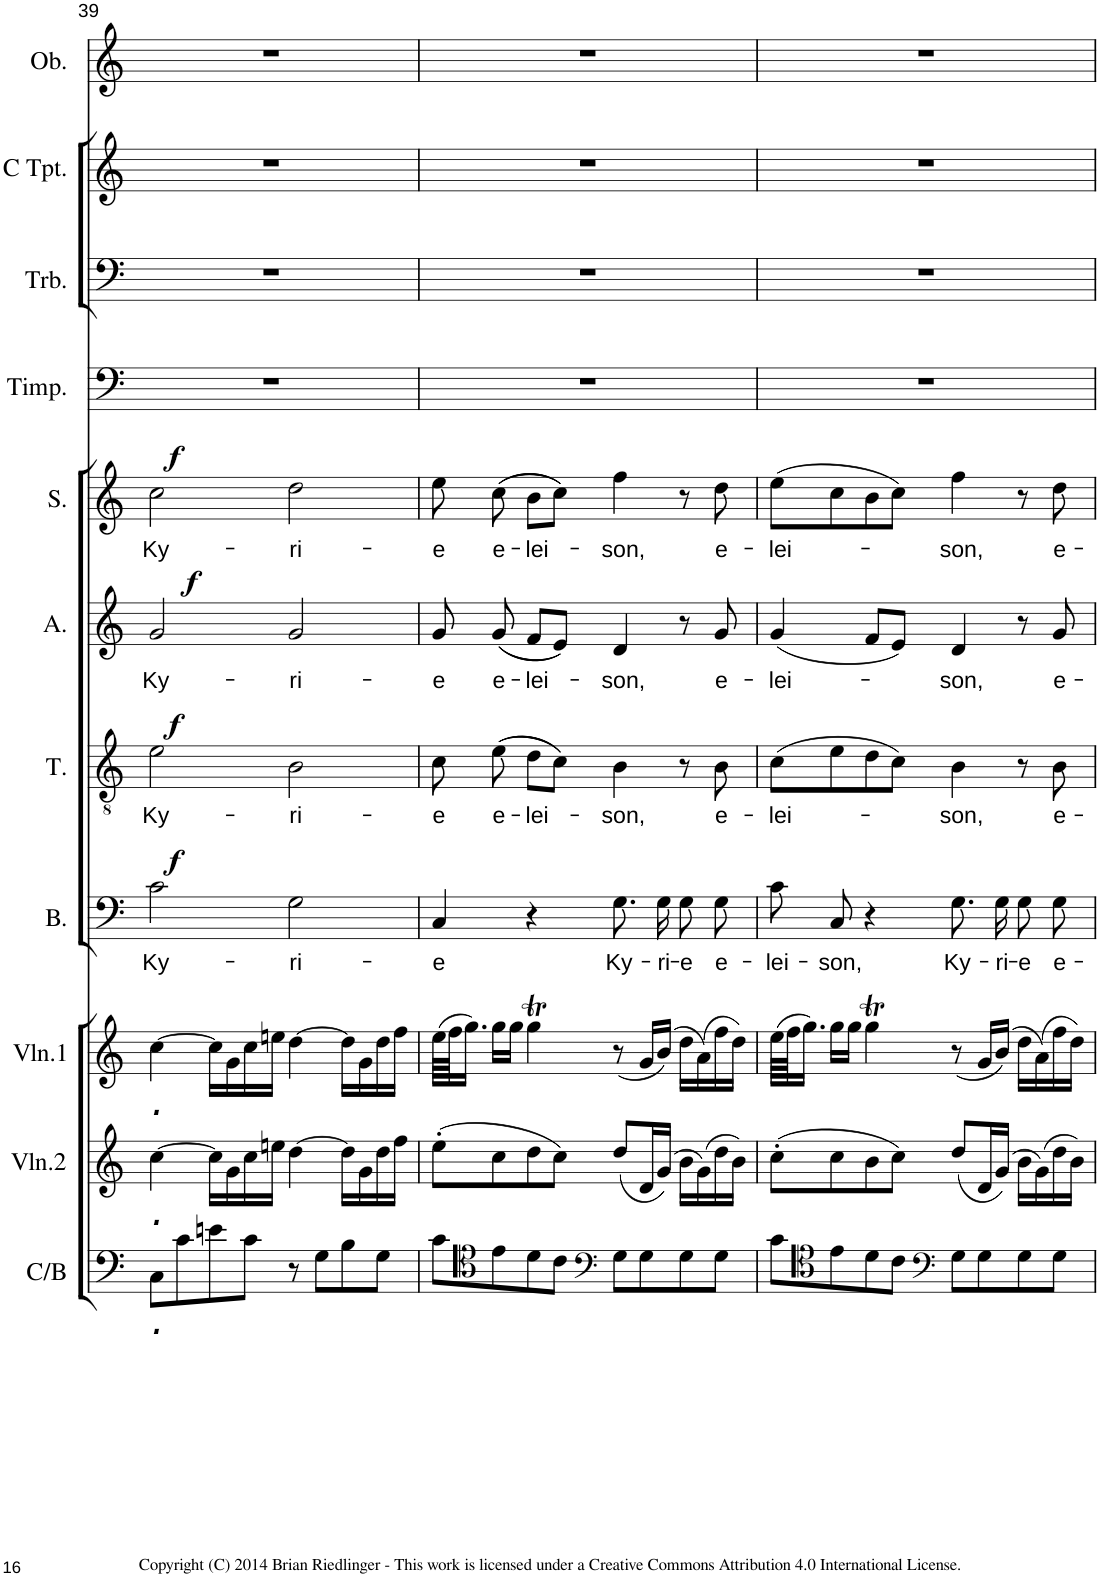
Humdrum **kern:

**kern	**dynam	**kern	**dynam	**kern	**dynam	**kern	**text	**dynam	**kern	**text	**dynam	**kern	**text	**dynam	**kern	**text	**dynam	**kern	**kern	**kern	**kern
*part11	*part11	*part10	*part10	*part9	*part9	*part8	*part8	*part8	*part7	*part7	*part7	*part6	*part6	*part6	*part5	*part5	*part5	*part4	*part3	*part2	*part1
*staff11	*staff11	*staff10	*staff10	*staff9	*staff9	*staff8	*staff8	*staff8	*staff7	*staff7	*staff7	*staff6	*staff6	*staff6	*staff5	*staff5	*staff5	*staff4	*staff3	*staff2	*staff1
*I"Cello/Bass	*	*I"Violin 2	*	*I"Violin 1	*	*I"Bass	*	*	*I"Tenor	*	*	*I"Alto	*	*	*I"Soprano	*	*	*I"Timpani	*I"Trombone	*I"C Trumpet	*I"Oboe
*I'C/B	*	*I'Vln.2	*	*I'Vln.1	*	*I'B.	*	*	*I'T.	*	*	*I'A.	*	*	*I'S.	*	*	*I'Timp.	*I'Trb.	*I'C Tpt.	*I'Ob.
!!LO:PB:g=z
*clefF4	*	*clefG2	*	*clefG2	*	*clefF4	*	*	*clefGv2	*	*	*clefG2	*	*	*clefG2	*	*	*clefF4	*clefF4	*clefG2	*clefG2
*k[]	*	*k[]	*	*k[]	*	*k[]	*	*	*k[]	*	*	*k[]	*	*	*k[]	*	*	*k[]	*k[]	*k[]	*k[]
*M4/4	*	*M4/4	*	*M4/4	*	*M4/4	*	*	*M4/4	*	*	*M4/4	*	*	*M4/4	*	*	*M4/4	*M4/4	*M4/4	*M4/4
*met(c)	*	*met(c)	*	*met(c)	*	*met(c)	*	*	*met(c)	*	*	*met(c)	*	*	*met(c)	*	*	*met(c)	*met(c)	*met(c)	*met(c)
=39	=39	=39	=39	=39	=39	=39	=39	=39	=39	=39	=39	=39	=39	=39	=39	=39	=39	=39	=39	=39	=39
!	!LO:DY:b	!	!LO:DY:b	!	!LO:DY:b	!	!LO:LY:b	!LO:DY:a	!	!LO:LY:b	!LO:DY:a	!	!LO:LY:b	!LO:DY:a	!	!LO:LY:b	!LO:DY:a	!	!	!	!
8C\L	other-dynamics	[4cc\	other-dynamics	[4cc\	other-dynamics	2c\	Ky-	f	2e\	Ky-	f	2g/	Ky-	f	2cc\	Ky-	f	1r	1r	1r	1r
8c\	.	.	.	.	.	.	.	.	.	.	.	.	.	.	.	.	.	.	.	.	.
8en\	.	16cc\LL]	.	16cc\LL]	.	.	.	.	.	.	.	.	.	.	.	.	.	.	.	.	.
.	.	16g\	.	16g\	.	.	.	.	.	.	.	.	.	.	.	.	.	.	.	.	.
8c\J	.	16cc\	.	16cc\	.	.	.	.	.	.	.	.	.	.	.	.	.	.	.	.	.
.	.	16een\JJ	.	16een\JJ	.	.	.	.	.	.	.	.	.	.	.	.	.	.	.	.	.
!	!	!	!	!	!	!	!LO:LY:b	!	!	!LO:LY:b	!	!	!LO:LY:b	!	!	!LO:LY:b	!	!	!	!	!
8r	.	[4dd\	.	[4dd\	.	2G\	-ri-	.	2B\	-ri-	.	2g/	-ri-	.	2dd\	-ri-	.	.	.	.	.
8G\L	.	.	.	.	.	.	.	.	.	.	.	.	.	.	.	.	.	.	.	.	.
8B\	.	16dd\LL]	.	16dd\LL]	.	.	.	.	.	.	.	.	.	.	.	.	.	.	.	.	.
.	.	16g\	.	16g\	.	.	.	.	.	.	.	.	.	.	.	.	.	.	.	.	.
8G\J	.	16dd\	.	16dd\	.	.	.	.	.	.	.	.	.	.	.	.	.	.	.	.	.
.	.	16ff\JJ	.	16ff\JJ	.	.	.	.	.	.	.	.	.	.	.	.	.	.	.	.	.
=40	=40	=40	=40	=40	=40	=40	=40	=40	=40	=40	=40	=40	=40	=40	=40	=40	=40	=40	=40	=40	=40
!	!	!	!	!	!	!	!LO:LY:b	!	!	!LO:LY:b	!	!	!LO:LY:b	!	!	!LO:LY:b	!	!	!	!	!
8c\L	.	(8ee'\L	.	(64ee\LLLL	.	4C/	-e	.	8c\	-e	.	8g/	-e	.	8ee\	-e	.	1r	1r	1r	1r
.	.	.	.	64ff\JJ	.	.	.	.	.	.	.	.	.	.	.	.	.	.	.	.	.
.	.	.	.	16.gg\JJ)	.	.	.	.	.	.	.	.	.	.	.	.	.	.	.	.	.
*clefC4	*	*	*	*	*	*	*	*	*	*	*	*	*	*	*	*	*	*	*	*	*
!	!	!	!	!	!	!	!	!	!	!LO:LY:b	!	!	!LO:LY:b	!	!	!LO:LY:b	!	!	!	!	!
8e\	.	8cc\	.	16gg\LL	.	.	.	.	((8e\	e-	.	((8g/	e-	.	((8cc\	e-	.	.	.	.	.
.	.	.	.	16gg\JJ	.	.	.	.	.	.	.	.	.	.	.	.	.	.	.	.	.
!	!	!	!	!	!	!	!	!	!	!LO:LY:b	!	!	!LO:LY:b	!	!	!LO:LY:b	!	!	!	!	!
8d\	.	8dd\	.	4ggT\	.	4r	.	.	8d\L	-lei-	.	8f/L	-lei-	.	8b\L	-lei-	.	.	.	.	.
8c\J	.	8cc\J)	.	.	.	.	.	.	8c\J))	.	.	8e/J))	.	.	8cc\J))	.	.	.	.	.	.
*clefF4	*	*	*	*	*	*	*	*	*	*	*	*	*	*	*	*	*	*	*	*	*
!	!	!	!	!	!	!	!LO:LY:b	!	!	!LO:LY:b	!	!	!LO:LY:b	!	!	!LO:LY:b	!	!	!	!	!
8G\L	.	(8dd/L	.	(8r	.	8.G\L	Ky-	.	4B\	-son,	.	4d/	-son,	.	4ff\	-son,	.	.	.	.	.
8G\	.	16d/L	.	16g/LL	.	.	.	.	.	.	.	.	.	.	.	.	.	.	.	.	.
!	!	!	!	!	!	!	!LO:LY:b	!	!	!	!	!	!	!	!	!	!	!	!	!	!
.	.	(16g/JJ)	.	(16b/JJ)	.	16G\Jk	-ri-	.	.	.	.	.	.	.	.	.	.	.	.	.	.
!	!	!	!	!	!	!	!LO:LY:b	!	!	!	!	!	!	!	!	!	!	!	!	!	!
8G\	.	16b\LL	.	16dd\LL	.	8G\L	-e	.	8r	.	.	8r	.	.	8r	.	.	.	.	.	.
.	.	(16g\)	.	(16a\)	.	.	.	.	.	.	.	.	.	.	.	.	.	.	.	.	.
!	!	!	!	!	!	!	!LO:LY:b	!	!	!LO:LY:b	!	!	!LO:LY:b	!	!	!LO:LY:b	!	!	!	!	!
8G\J	.	16dd\	.	16ff\	.	8G\J	e-	.	8B\	e-	.	8g/	e-	.	8dd\	e-	.	.	.	.	.
.	.	16b\JJ)	.	16dd\JJ)	.	.	.	.	.	.	.	.	.	.	.	.	.	.	.	.	.
=41	=41	=41	=41	=41	=41	=41	=41	=41	=41	=41	=41	=41	=41	=41	=41	=41	=41	=41	=41	=41	=41
!	!	!	!	!	!	!	!LO:LY:b	!	!	!LO:LY:b	!	!	!LO:LY:b	!	!	!LO:LY:b	!	!	!	!	!
8c\L	.	(8cc'\L	.	(64ee\LLLL	.	8c\L	-lei-	.	(8c\L	-lei-	.	(4g/	-lei-	.	(8ee\L	-lei-	.	1r	1r	1r	1r
.	.	.	.	64ff\JJ	.	.	.	.	.	.	.	.	.	.	.	.	.	.	.	.	.
.	.	.	.	16.gg\JJ)	.	.	.	.	.	.	.	.	.	.	.	.	.	.	.	.	.
*clefC4	*	*	*	*	*	*	*	*	*	*	*	*	*	*	*	*	*	*	*	*	*
!	!	!	!	!	!	!	!LO:LY:b	!	!	!	!	!	!	!	!	!	!	!	!	!	!
8e\	.	8cc\	.	16gg\LL	.	8C\J	-son,	.	8e\	.	.	.	.	.	8cc\	.	.	.	.	.	.
.	.	.	.	16gg\JJ	.	.	.	.	.	.	.	.	.	.	.	.	.	.	.	.	.
8d\	.	8b\	.	4ggT\	.	4r	.	.	8d\	.	.	8f/L	.	.	8b\	.	.	.	.	.	.
8c\J	.	8cc\J)	.	.	.	.	.	.	8c\J)	.	.	8e/J)	.	.	8cc\J)	.	.	.	.	.	.
*clefF4	*	*	*	*	*	*	*	*	*	*	*	*	*	*	*	*	*	*	*	*	*
!	!	!	!	!	!	!	!LO:LY:b	!	!	!LO:LY:b	!	!	!LO:LY:b	!	!	!LO:LY:b	!	!	!	!	!
8G\L	.	(8dd/L	.	(8r	.	8.G\L	Ky-	.	4B\	-son,	.	4d/	-son,	.	4ff\	-son,	.	.	.	.	.
8G\	.	16d/L	.	16g/LL	.	.	.	.	.	.	.	.	.	.	.	.	.	.	.	.	.
!	!	!	!	!	!	!	!LO:LY:b	!	!	!	!	!	!	!	!	!	!	!	!	!	!
.	.	(16g/JJ)	.	(16b/JJ)	.	16G\Jk	-ri-	.	.	.	.	.	.	.	.	.	.	.	.	.	.
!	!	!	!	!	!	!	!LO:LY:b	!	!	!	!	!	!	!	!	!	!	!	!	!	!
8G\	.	16b\LL	.	16dd\LL	.	8G\L	-e	.	8r	.	.	8r	.	.	8r	.	.	.	.	.	.
.	.	(16g\)	.	(16a\)	.	.	.	.	.	.	.	.	.	.	.	.	.	.	.	.	.
!	!	!	!	!	!	!	!LO:LY:b	!	!	!LO:LY:b	!	!	!LO:LY:b	!	!	!LO:LY:b	!	!	!	!	!
8G\J	.	16dd\	.	16ff\	.	8G\J	e-	.	8B\	e-	.	8g/	e-	.	8dd\	e-	.	.	.	.	.
.	.	16b\JJ)	.	16dd\JJ)	.	.	.	.	.	.	.	.	.	.	.	.	.	.	.	.	.
=	=	=	=	=	=	=	=	=	=	=	=	=	=	=	=	=	=	=	=	=	=
*-	*-	*-	*-	*-	*-	*-	*-	*-	*-	*-	*-	*-	*-	*-	*-	*-	*-	*-	*-	*-	*-
